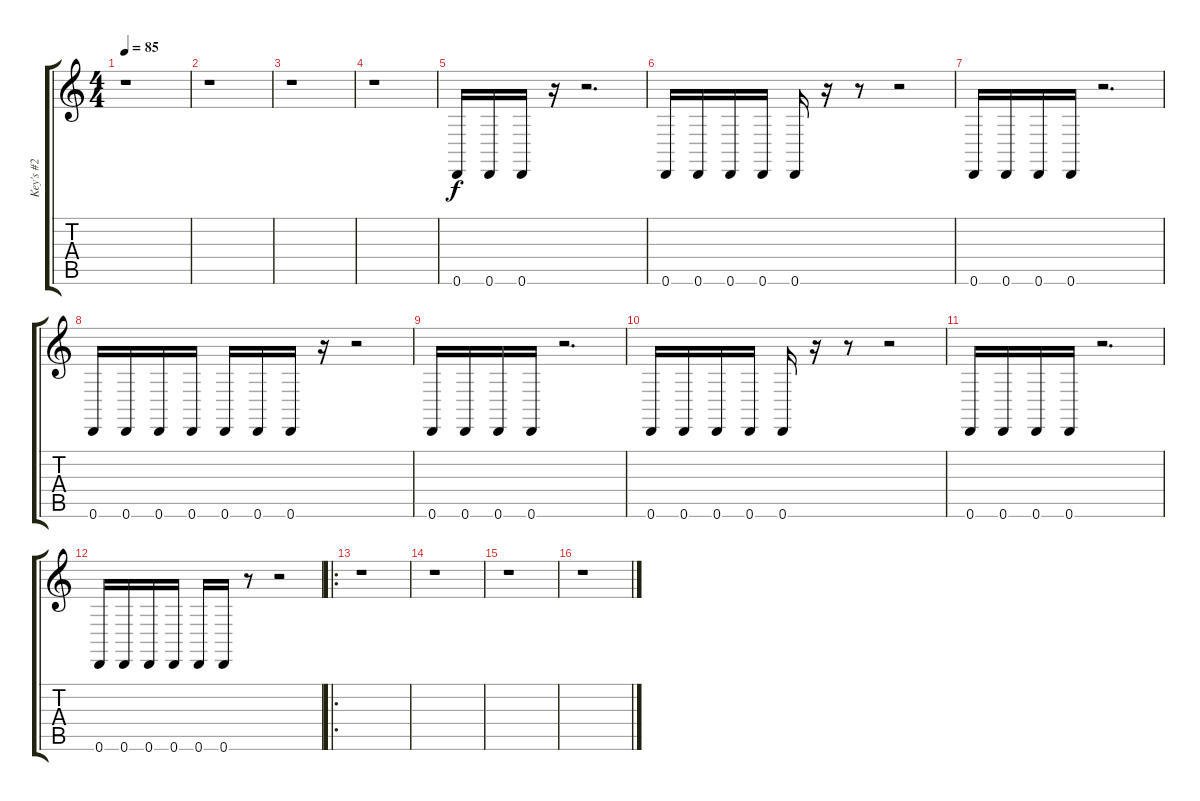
\track ("Key's #2" "Key's #2") {instrument lead8bassandlead}
\staff {score tabs}
\tuning (E4 B3 G3 D3 A2 D2) {hide}
\ts (4 4)
\tempo 85
\clef g2
\ks c
r.1{dy f} |
r.1 |
r.1 |
r.1 |
0.6.16 0.6.16 0.6.16 r.16 r.2{d} |
0.6.16 0.6.16 0.6.16 0.6.16 0.6.16 r.16 r.8 r.2 |
0.6.16 0.6.16 0.6.16 0.6.16 r.2{d} |
0.6.16 0.6.16 0.6.16 0.6.16 0.6.16 0.6.16 0.6.16 r.16 r.2 |
0.6.16 0.6.16 0.6.16 0.6.16 r.2{d} |
0.6.16 0.6.16 0.6.16 0.6.16 0.6.16 r.16 r.8 r.2 |
0.6.16 0.6.16 0.6.16 0.6.16 r.2{d} |
0.6.16 0.6.16 0.6.16 0.6.16 0.6.16 0.6.16 r.8 r.2 |
\ro
r.1 |
r.1 |
r.1 |
r.1
